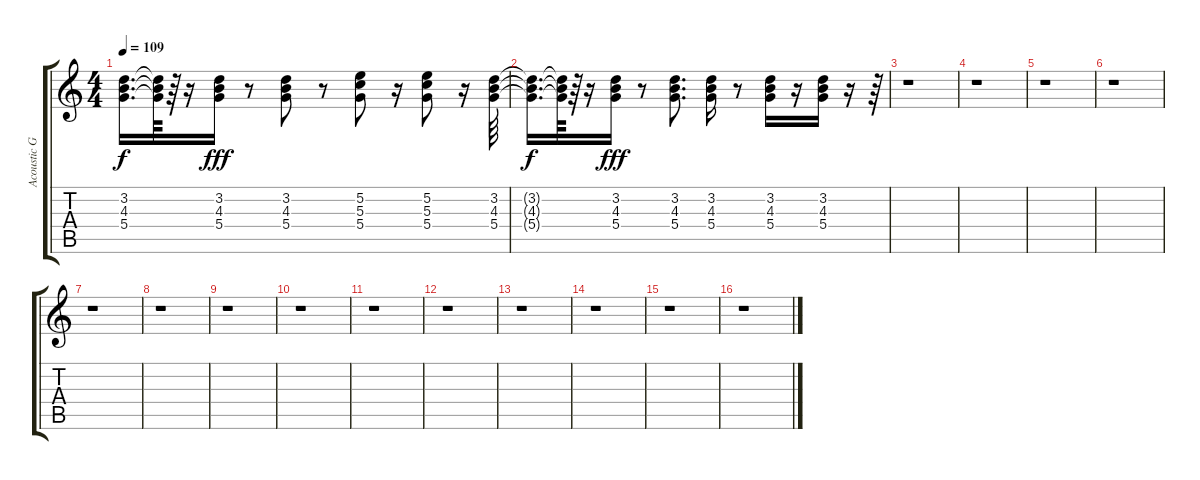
\track ("Acoustic Guitar" "Acoustic G") {instrument acousticguitarsteel}
\staff {score tabs}
\tuning (E4 B3 G3 D3 A2 E2) {hide}
\ts (4 4)
\tempo 109
\clef g2
\ks c
(3.2{t} 4.3{t} 5.4{t}).16{d dy f} (3.2{t} 4.3{t} 5.4{t}).64 r.64 r.16 (3.2 4.3 5.4).16{dy fff} r.8 (3.2 4.3 5.4).8 r.8 (5.2 5.3 5.4).8 r.16 (5.2 5.3 5.4).8 r.16 (3.2 4.3 5.4).64 |
(3.2{t} 4.3{t} 5.4{t}).16{d dy f} (3.2{t} 4.3{t} 5.4{t}).64 r.64 r.16 (3.2 4.3 5.4).16{dy fff} r.8 (3.2 4.3 5.4).8{d} (3.2 4.3 5.4).16 r.8 (3.2 4.3 5.4).16 r.16 (3.2 4.3 5.4).16 r.16 r.64 |
r.1 |
r.1 |
r.1 |
r.1 |
r.1 |
r.1 |
r.1 |
r.1 |
r.1 |
r.1 |
r.1 |
r.1 |
r.1 |
r.1
